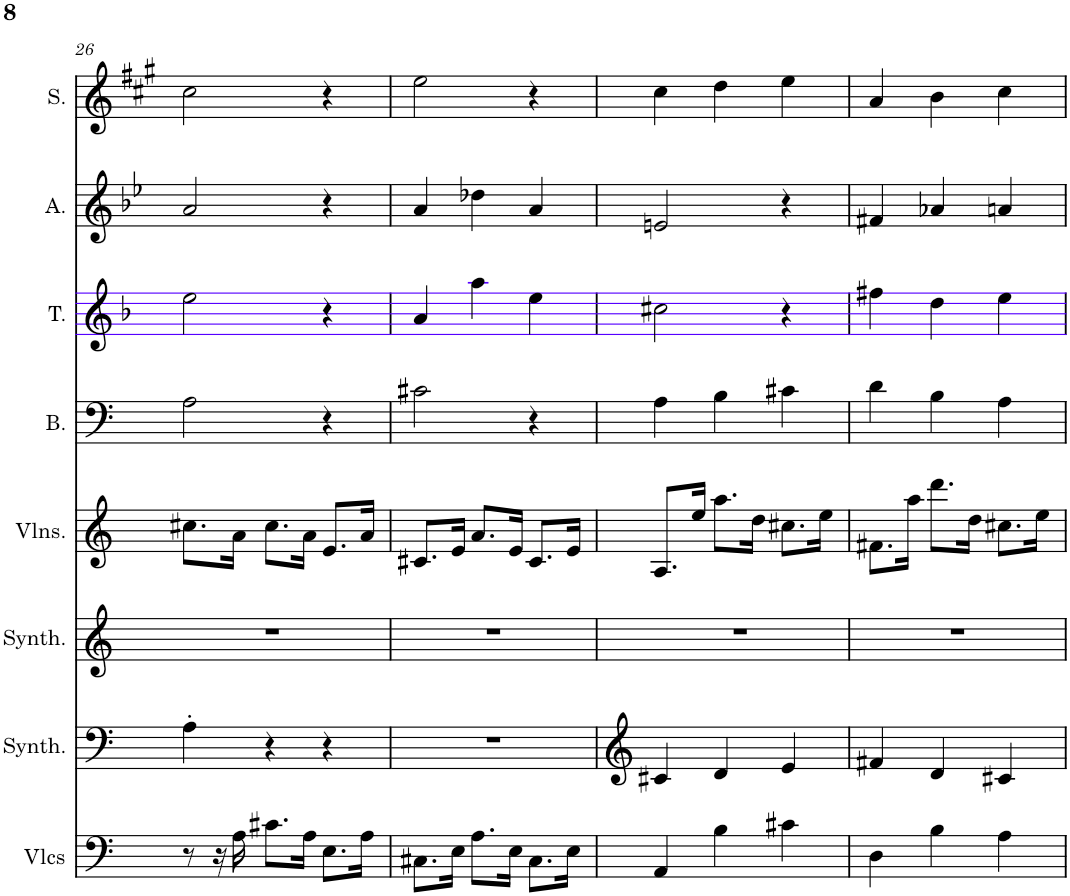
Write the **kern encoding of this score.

**kern	**kern	**kern	**kern	**kern	**kern	**kern	**kern
*part8	*part7	*part6	*part5	*part4	*part3	*part2	*part1
*staff8	*staff7	*staff6	*staff5	*staff4	*staff3	*staff2	*staff1
*I"Violoncelles, D'Bass/Strings, etc	*I"Synthétiseur d'instruments à cordes, Synth strings, etc	*I"Synthétiseur d'instruments à cordes, Synth strings 2	*I"Violons, 1st violins	*I"Basse	*I"Tenor	*I"Alto	*I"Soprano
*I'Vlcs	*I'Synth.	*I'Synth.	*I'Vlns.	*I'B.	*I'T.	*I'A.	*I'S.
!!LO:PB:g=z
*clefF4	*clefF4	*clefG2	*clefG2	*clefF4	*clefG2	*clefG2	*clefG2
*k[]	*k[]	*k[]	*k[]	*k[]	*k[b-]	*k[b-e-]	*k[f#c#g#]
*M3/4	*M3/4	*M3/4	*M3/4	*M3/4	*M3/4	*M3/4	*M3/4
=26	=26	=26	=26	=26	=26	=26	=26
8r	4A'\	2.r	8.cc#X\L	2A\	2ee\	2a/	2cc#\
16r	.	.	.	.	.	.	.
16A\	.	.	16a\Jk	.	.	.	.
8.c#X\L	4r	.	8.cc#\L	.	.	.	.
16A\Jk	.	.	16a\Jk	.	.	.	.
8.E\L	4r	.	8.e/L	4r	4r	4r	4r
16A\Jk	.	.	16a/Jk	.	.	.	.
=27	=27	=27	=27	=27	=27	=27	=27
8.C#X\L	2.r	2.r	8.c#X/L	2c#X\	4a/	4a/	2ee\
16E\Jk	.	.	16e/Jk	.	.	.	.
8.A\L	.	.	8.a/L	.	4aa\	4dd-X\	.
16E\Jk	.	.	16e/Jk	.	.	.	.
8.C#\L	.	.	8.c#/L	4r	4ee\	4a/	4r
16E\Jk	.	.	16e/Jk	.	.	.	.
=28	=28	=28	=28	=28	=28	=28	=28
4AA/	4c#X/	2.r	8.A/L	4A\	2cc#X\	2en/	4cc#\
.	.	.	16ee/Jk	.	.	.	.
4B\	4d/	.	8.aa\L	4B\	.	.	4dd\
.	.	.	16dd\Jk	.	.	.	.
4c#X\	4e/	.	8.cc#X\L	4c#X\	4r	4r	4ee\
.	.	.	16ee\Jk	.	.	.	.
=29	=29	=29	=29	=29	=29	=29	=29
4D\	4f#X/	2.r	8.f#X\L	4d\	4ff#X\	4f#X/	4a/
.	.	.	16aa\Jk	.	.	.	.
4B\	4d/	.	8.ddd\L	4B\	4dd\	4a-X/	4b\
.	.	.	16dd\Jk	.	.	.	.
4A\	4c#X/	.	8.cc#X\L	4A\	4ee\	4an/	4cc#\
.	.	.	16ee\Jk	.	.	.	.
=	=	=	=	=	=	=	=
*-	*-	*-	*-	*-	*-	*-	*-
